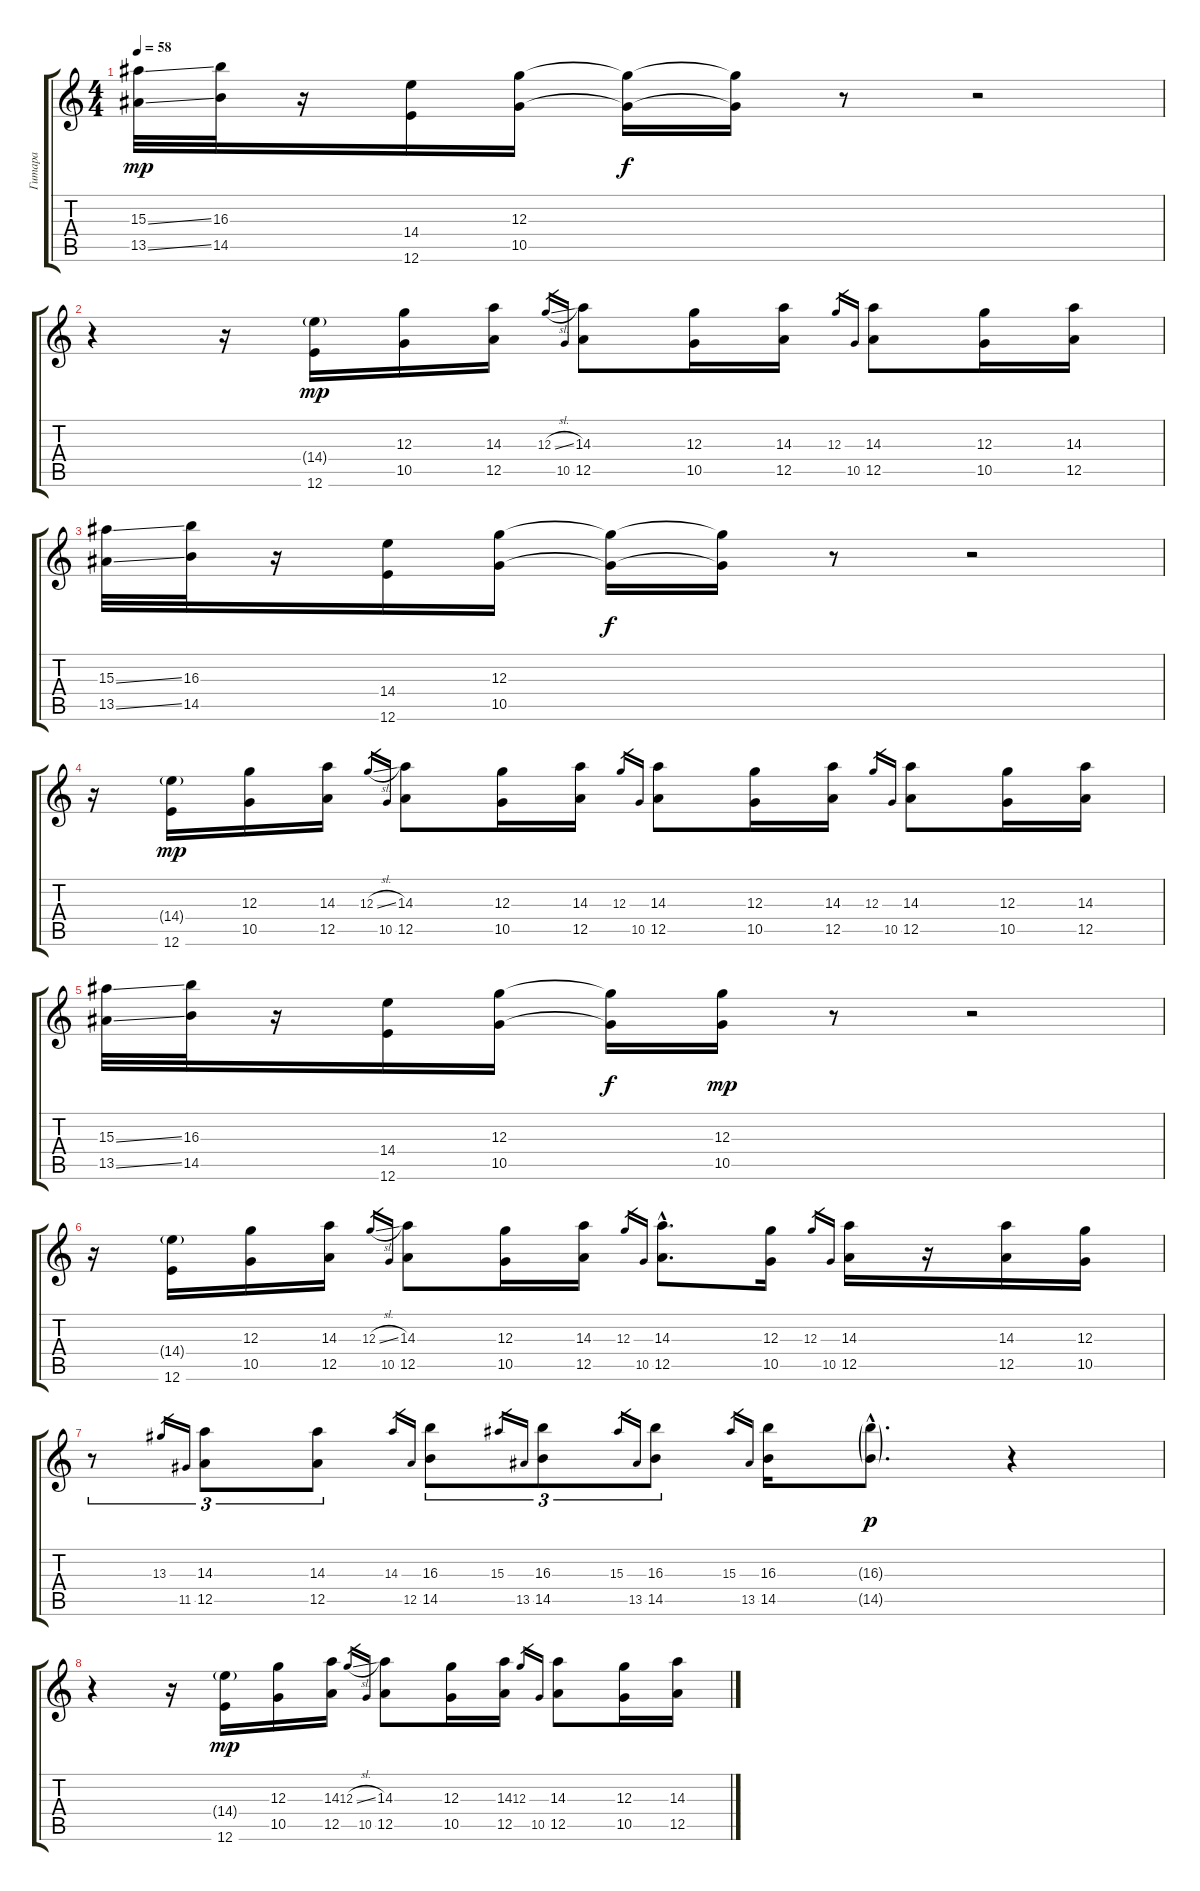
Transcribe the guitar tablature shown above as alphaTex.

\track ("Гитара" "Гитара") {instrument electricguitarjazz}
\staff {score tabs}
\tuning (E4 B3 G3 D3 A2 E2) {hide}
\ts (4 4)
\tempo 58
\clef g2
\ks c
(15.3{ss} 13.5{ss}).32{dy mp} (16.3 14.5).32 r.16 (14.4 12.6).16 (12.3 10.5).16 (12.3{t} 10.5{t}).16{dy f} (12.3{t} 10.5{t}).16 r.8 r.2 |
r.4 r.16 (14.4{g} 12.6).16{dy mp} (12.3 10.5).16 (14.3 12.5).16 12.3{sl}.16{gr} 10.5.16{gr} (14.3 12.5).8 (12.3 10.5).16 (14.3 12.5).16 12.3.16{gr} 10.5.16{gr} (14.3 12.5).8 (12.3 10.5).16 (14.3 12.5).16 |
(15.3{ss} 13.5{ss}).32 (16.3 14.5).32 r.16 (14.4 12.6).16 (12.3 10.5).16 (12.3{t} 10.5{t}).16{dy f} (12.3{t} 10.5{t}).16 r.8 r.2 |
r.16 (14.4{g} 12.6).16{dy mp} (12.3 10.5).16 (14.3 12.5).16 12.3{sl}.16{gr} 10.5.16{gr} (14.3 12.5).8 (12.3 10.5).16 (14.3 12.5).16 12.3.16{gr} 10.5.16{gr} (14.3 12.5).8 (12.3 10.5).16 (14.3 12.5).16 12.3.16{gr} 10.5.16{gr} (14.3 12.5).8 (12.3 10.5).16 (14.3 12.5).16 |
(15.3{ss} 13.5{ss}).32 (16.3 14.5).32 r.16 (14.4 12.6).16 (12.3 10.5).16 (12.3{t} 10.5{t}).16{dy f} (12.3 10.5).16{dy mp} r.8 r.2 |
r.16 (14.4{g} 12.6).16 (12.3 10.5).16 (14.3 12.5).16 12.3{sl}.16{gr} 10.5.16{gr} (14.3 12.5).8 (12.3 10.5).16 (14.3 12.5).16 12.3.16{gr} 10.5.16{gr} (14.3{hac} 12.5{hac}).8{d} (12.3 10.5).16 12.3.16{gr} 10.5.16{gr} (14.3 12.5).16 r.16 (14.3 12.5).16 (12.3 10.5).16 |
r.8{tu (3 2)} 13.3.16{gr} 11.5.16{gr} (14.3 12.5).8{tu (3 2)} (14.3 12.5).8{tu (3 2)} 14.3.16{gr} 12.5.16{gr} (16.3 14.5).8{tu (3 2)} 15.3.16{gr} 13.5.16{gr} (16.3 14.5).8{tu (3 2)} 15.3.16{gr} 13.5.16{gr} (16.3 14.5).8{tu (3 2)} 15.3.16{gr} 13.5.16{gr} (16.3 14.5).16 (16.3{g hac} 14.5{g hac}).8{d dy p} r.4 |
r.4 r.16 (14.4{g} 12.6).16{dy mp} (12.3 10.5).16 (14.3 12.5).16 12.3{sl}.16{gr} 10.5.16{gr} (14.3 12.5).8 (12.3 10.5).16 (14.3 12.5).16 12.3.16{gr} 10.5.16{gr} (14.3 12.5).8 (12.3 10.5).16 (14.3 12.5).16
